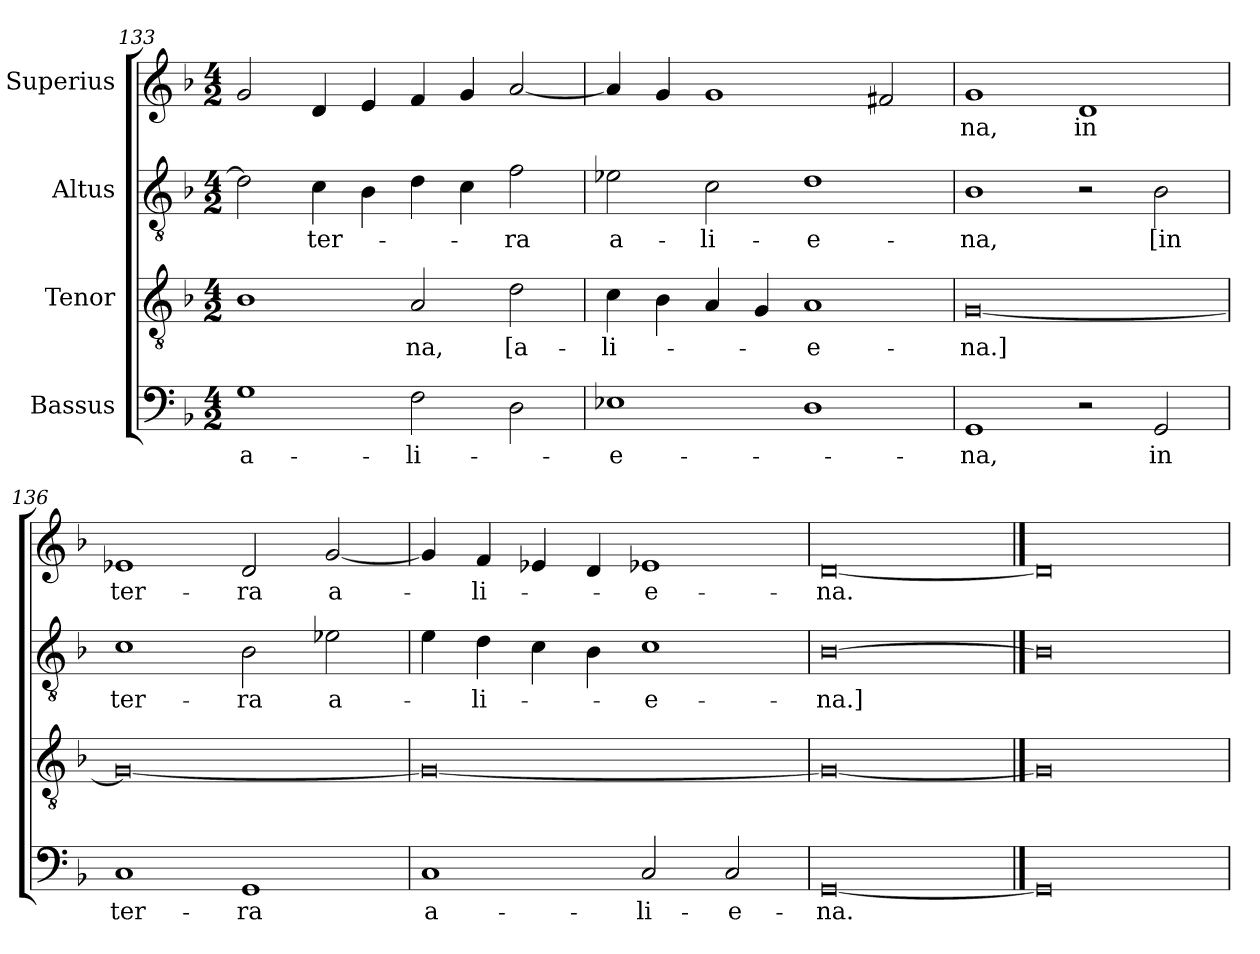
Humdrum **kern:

**kern	**text	**kern	**text	**kern	**text	**kern	**text
*part4	*part4	*part3	*part3	*part2	*part2	*part1	*part1
*staff4	*staff4	*staff3	*staff3	*staff2	*staff2	*staff1	*staff1
*I"Bassus	*	*I"Tenor	*	*I"Altus	*	*I"Superius	*
*clefF4	*	*clefGv2	*	*clefGv2	*	*clefG2	*
*k[b-]	*	*k[b-]	*	*k[b-]	*	*k[b-]	*
*M4/2	*	*M4/2	*	*M4/2	*	*M4/2	*
=133	=133	=133	=133	=133	=133	=133	=133
1G\	a-	1B-\	.	2d\]	.	2g/	.
.	.	.	.	4c\	ter-	4d/	.
.	.	.	.	4B-\	.	4e/	.
2F\	-li-	2A/	-na,	4d\	.	4f/	.
.	.	.	.	4c\	.	4g/	.
2D\	.	2d\	[a-	2f\	-ra	[2a/	.
=134	=134	=134	=134	=134	=134	=134	=134
1E-X\	-e-	4c\	-li-	2e-X\	a-	4a/]	.
.	.	4B-\	.	.	.	4g/	.
.	.	4A/	.	2c\	-li-	1g/	.
.	.	4G/	.	.	.	.	.
1D\	.	1A/	-e-	1d\	-e-	.	.
.	.	.	.	.	.	2f#X/	.
=135	=135	=135	=135	=135	=135	=135	=135
1GG/	-na,	[0G/	-na.]	1B-\	-na,	1g/	-na,
2r	.	.	.	2r	.	1d/	in
2GG/	in	.	.	2B-\	[in	.	.
=136	=136	=136	=136	=136	=136	=136	=136
1C/	ter-	0G/_	.	1c\	ter-	1e-X/	ter-
1GG/	-ra	.	.	2B-\	-ra	2d/	-ra
.	.	.	.	2e-X\	a-	[2g/	a-
=137	=137	=137	=137	=137	=137	=137	=137
1C/	a-	0G/_	.	4e\	.	4g/]	.
.	.	.	.	4d\	-li-	4f/	-li-
.	.	.	.	4c\	.	4e-X/	.
.	.	.	.	4B-\	.	4d/	.
2C/	-li-	.	.	1c\	-e-	1e-X/	-e-
2C/	-e-	.	.	.	.	.	.
=138	=138	=138	=138	=138	=138	=138	=138
[0GG/	-na.	0G/_	.	[0B-\	-na.]	[0d/	-na.
==139	==139	==139	==139	==139	==139	==139	==139
0GG/]	.	0G/]	.	0B-\]	.	0d/]	.
=	=	=	=	=	=	=	=
*-	*-	*-	*-	*-	*-	*-	*-
